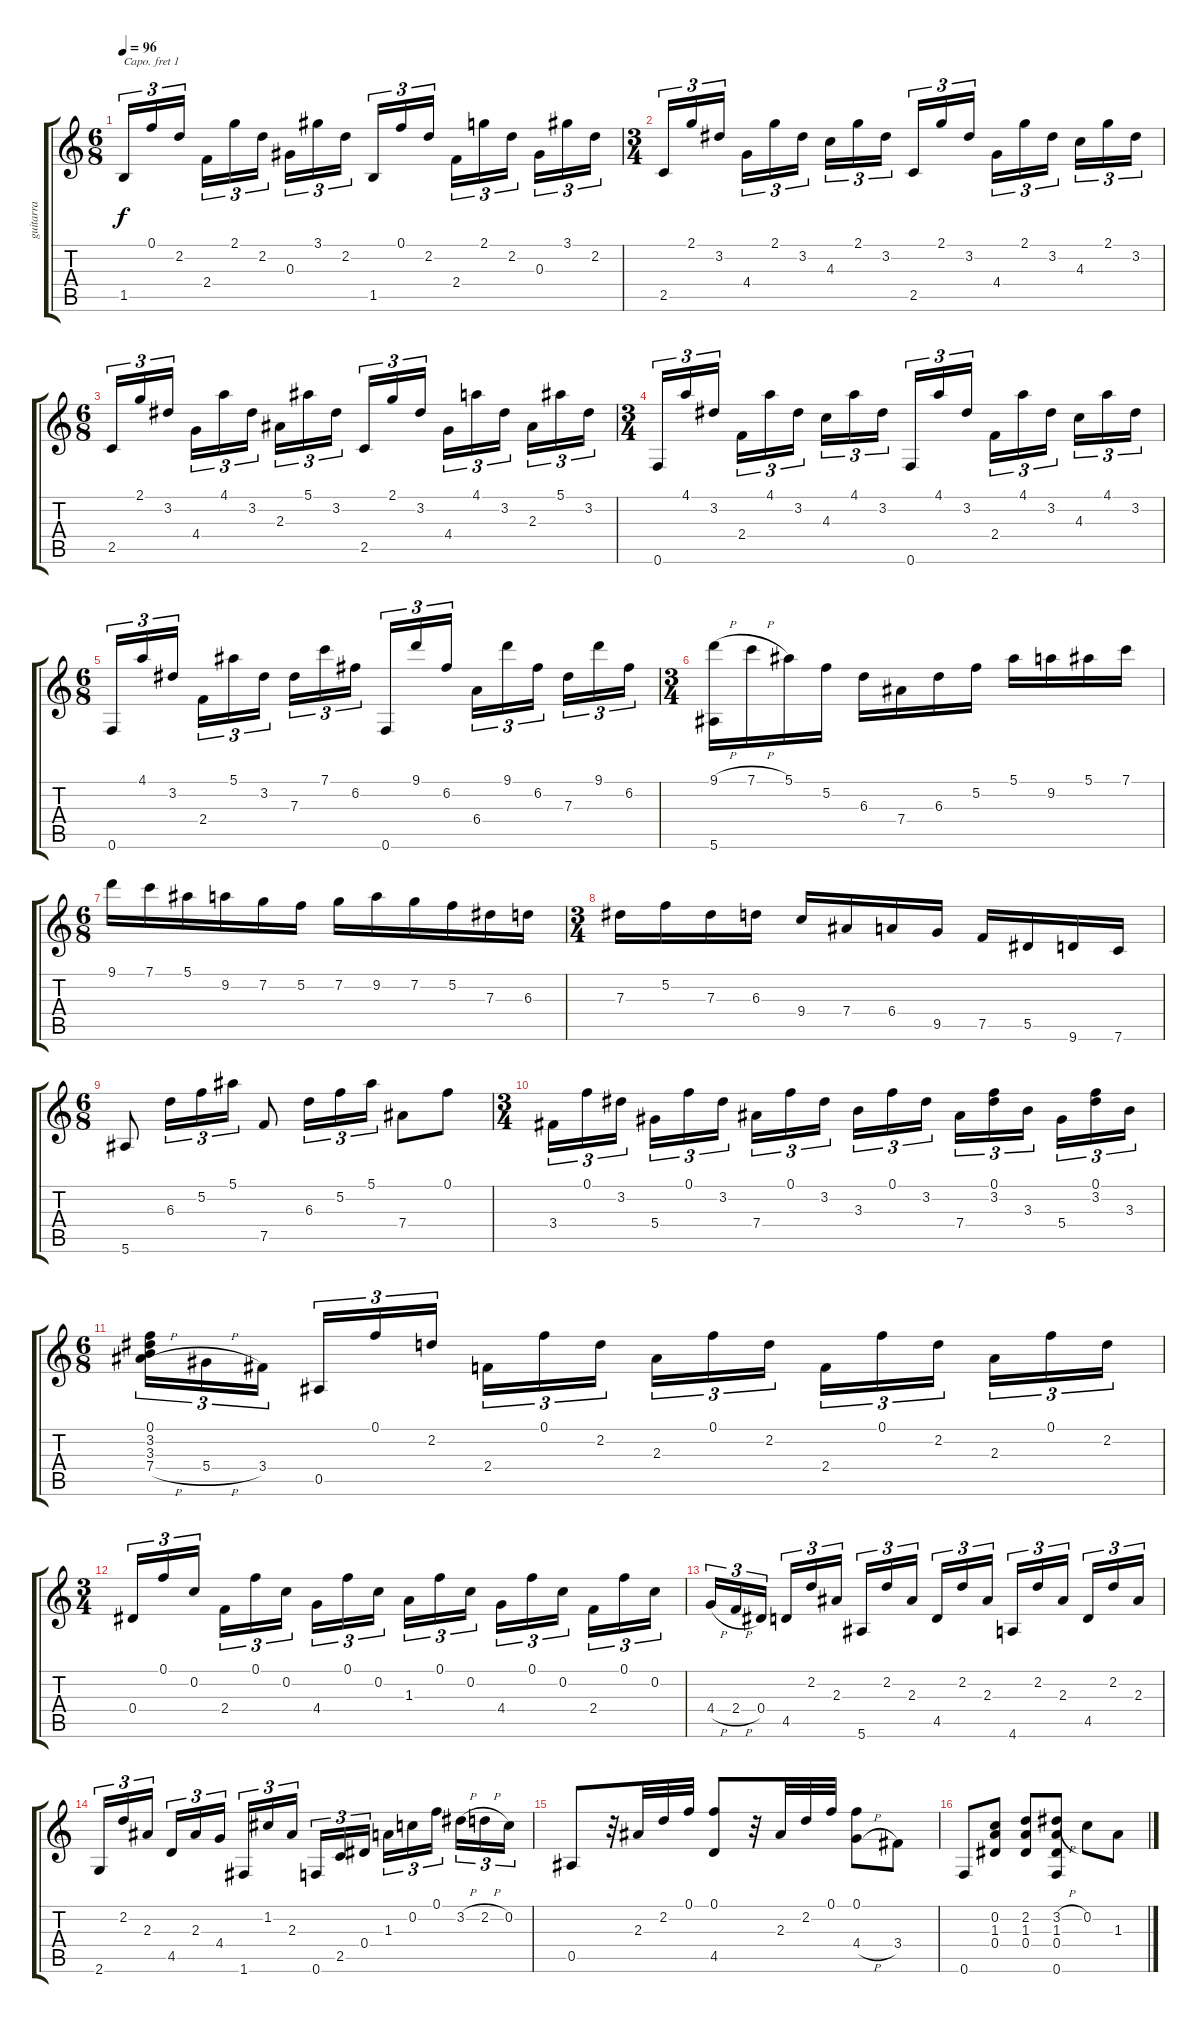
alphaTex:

\track ("guitarra" "guitarra") {instrument acousticguitarnylon}
\staff {score tabs}
\capo 1
\tuning (E4 B3 G3 D3 A2 E2) {hide}
\ts (6 8)
\tempo 96
\clef g2
\ks c
1.5.16{tu (3 2) dy f instrument acousticguitarnylon} 0.1.16{tu (3 2)} 2.2.16{tu (3 2)} 2.4.16{tu (3 2)} 2.1.16{tu (3 2)} 2.2.16{tu (3 2)} 0.3.16{tu (3 2)} 3.1.16{tu (3 2)} 2.2.16{tu (3 2)} 1.5.16{tu (3 2)} 0.1.16{tu (3 2)} 2.2.16{tu (3 2)} 2.4.16{tu (3 2)} 2.1.16{tu (3 2)} 2.2.16{tu (3 2)} 0.3.16{tu (3 2)} 3.1.16{tu (3 2)} 2.2.16{tu (3 2)} |
\ts (3 4)
2.5.16{tu (3 2)} 2.1.16{tu (3 2)} 3.2.16{tu (3 2)} 4.4.16{tu (3 2)} 2.1.16{tu (3 2)} 3.2.16{tu (3 2)} 4.3.16{tu (3 2)} 2.1.16{tu (3 2)} 3.2.16{tu (3 2)} 2.5.16{tu (3 2)} 2.1.16{tu (3 2)} 3.2.16{tu (3 2)} 4.4.16{tu (3 2)} 2.1.16{tu (3 2)} 3.2.16{tu (3 2)} 4.3.16{tu (3 2)} 2.1.16{tu (3 2)} 3.2.16{tu (3 2)} |
\ts (6 8)
2.5.16{tu (3 2)} 2.1.16{tu (3 2)} 3.2.16{tu (3 2)} 4.4.16{tu (3 2)} 4.1.16{tu (3 2)} 3.2.16{tu (3 2)} 2.3.16{tu (3 2)} 5.1.16{tu (3 2)} 3.2.16{tu (3 2)} 2.5.16{tu (3 2)} 2.1.16{tu (3 2)} 3.2.16{tu (3 2)} 4.4.16{tu (3 2)} 4.1.16{tu (3 2)} 3.2.16{tu (3 2)} 2.3.16{tu (3 2)} 5.1.16{tu (3 2)} 3.2.16{tu (3 2)} |
\ts (3 4)
0.6.16{tu (3 2)} 4.1.16{tu (3 2)} 3.2.16{tu (3 2)} 2.4.16{tu (3 2)} 4.1.16{tu (3 2)} 3.2.16{tu (3 2)} 4.3.16{tu (3 2)} 4.1.16{tu (3 2)} 3.2.16{tu (3 2)} 0.6.16{tu (3 2)} 4.1.16{tu (3 2)} 3.2.16{tu (3 2)} 2.4.16{tu (3 2)} 4.1.16{tu (3 2)} 3.2.16{tu (3 2)} 4.3.16{tu (3 2)} 4.1.16{tu (3 2)} 3.2.16{tu (3 2)} |
\ts (6 8)
0.6.16{tu (3 2)} 4.1.16{tu (3 2)} 3.2.16{tu (3 2)} 2.4.16{tu (3 2)} 5.1.16{tu (3 2)} 3.2.16{tu (3 2)} 7.3.16{tu (3 2)} 7.1.16{tu (3 2)} 6.2.16{tu (3 2)} 0.6.16{tu (3 2)} 9.1.16{tu (3 2)} 6.2.16{tu (3 2)} 6.4.16{tu (3 2)} 9.1.16{tu (3 2)} 6.2.16{tu (3 2)} 7.3.16{tu (3 2)} 9.1.16{tu (3 2)} 6.2.16{tu (3 2)} |
\ts (3 4)
(9.1{h} 5.6).16 7.1{h}.16 5.1.16 5.2.16 6.3.16 7.4.16 6.3.16 5.2.16 5.1.16 9.2.16 5.1.16 7.1.16 |
\ts (6 8)
9.1.16 7.1.16 5.1.16 9.2.16 7.2.16 5.2.16 7.2.16 9.2.16 7.2.16 5.2.16 7.3.16 6.3.16 |
\ts (3 4)
7.3.16 5.2.16 7.3.16 6.3.16 9.4.16 7.4.16 6.4.16 9.5.16 7.5.16 5.5.16 9.6.16 7.6.16 |
\ts (6 8)
5.6.8 6.3.16{tu (3 2)} 5.2.16{tu (3 2)} 5.1.16{tu (3 2)} 7.5.8 6.3.16{tu (3 2)} 5.2.16{tu (3 2)} 5.1.16{tu (3 2)} 7.4.8 0.1.8 |
\ts (3 4)
3.4.16{tu (3 2)} 0.1.16{tu (3 2)} 3.2.16{tu (3 2)} 5.4.16{tu (3 2)} 0.1.16{tu (3 2)} 3.2.16{tu (3 2)} 7.4.16{tu (3 2)} 0.1.16{tu (3 2)} 3.2.16{tu (3 2)} 3.3.16{tu (3 2)} 0.1.16{tu (3 2)} 3.2.16{tu (3 2)} 7.4.16{tu (3 2)} (0.1 3.2).16{tu (3 2)} 3.3.16{tu (3 2)} 5.4.16{tu (3 2)} (0.1 3.2).16{tu (3 2)} 3.3.16{tu (3 2)} |
\ts (6 8)
(0.1 3.2 3.3 7.4{h}).16{tu (3 2)} 5.4{h}.16{tu (3 2)} 3.4.16{tu (3 2)} 0.5.16{tu (3 2)} 0.1.16{tu (3 2)} 2.2.16{tu (3 2)} 2.4.16{tu (3 2)} 0.1.16{tu (3 2)} 2.2.16{tu (3 2)} 2.3.16{tu (3 2)} 0.1.16{tu (3 2)} 2.2.16{tu (3 2)} 2.4.16{tu (3 2)} 0.1.16{tu (3 2)} 2.2.16{tu (3 2)} 2.3.16{tu (3 2)} 0.1.16{tu (3 2)} 2.2.16{tu (3 2)} |
\ts (3 4)
0.4.16{tu (3 2)} 0.1.16{tu (3 2)} 0.2.16{tu (3 2)} 2.4.16{tu (3 2)} 0.1.16{tu (3 2)} 0.2.16{tu (3 2)} 4.4.16{tu (3 2)} 0.1.16{tu (3 2)} 0.2.16{tu (3 2)} 1.3.16{tu (3 2)} 0.1.16{tu (3 2)} 0.2.16{tu (3 2)} 4.4.16{tu (3 2)} 0.1.16{tu (3 2)} 0.2.16{tu (3 2)} 2.4.16{tu (3 2)} 0.1.16{tu (3 2)} 0.2.16{tu (3 2)} |
4.4{h}.16{tu (3 2)} 2.4{h}.16{tu (3 2)} 0.4.16{tu (3 2)} 4.5.16{tu (3 2)} 2.2.16{tu (3 2)} 2.3.16{tu (3 2)} 5.6.16{tu (3 2)} 2.2.16{tu (3 2)} 2.3.16{tu (3 2)} 4.5.16{tu (3 2)} 2.2.16{tu (3 2)} 2.3.16{tu (3 2)} 4.6.16{tu (3 2)} 2.2.16{tu (3 2)} 2.3.16{tu (3 2)} 4.5.16{tu (3 2)} 2.2.16{tu (3 2)} 2.3.16{tu (3 2)} |
2.6.16{tu (3 2)} 2.2.16{tu (3 2)} 2.3.16{tu (3 2)} 4.5.16{tu (3 2)} 2.3.16{tu (3 2)} 4.4.16{tu (3 2)} 1.6.16{tu (3 2)} 1.2.16{tu (3 2)} 2.3.16{tu (3 2)} 0.6.16{tu (3 2)} 2.5.16{tu (3 2)} 0.4.16{tu (3 2)} 1.3.16{tu (3 2)} 0.2.16{tu (3 2)} 0.1.16{tu (3 2)} 3.2{h}.16{tu (3 2)} 2.2{h}.16{tu (3 2)} 0.2.16{tu (3 2)} |
0.5.8 r.32 2.3.32 2.2.32 0.1.32 (0.1 4.5).8 r.32 2.3.32 2.2.32 0.1.32 (0.1 4.4{h}).8 3.4.8 |
0.6.8 (0.2 1.3 0.4).8 (2.2 1.3 0.4).8 (3.2{h} 1.3 0.4 0.6).8 0.2.8 1.3.8
